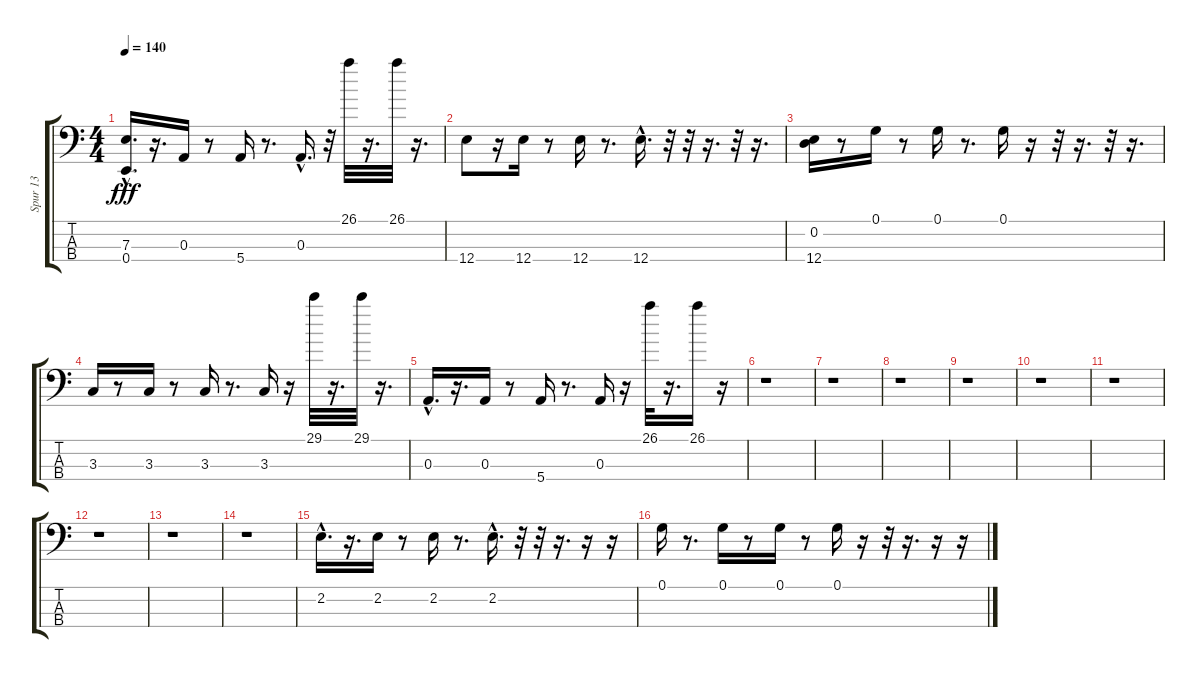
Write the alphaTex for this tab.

\track ("Spur 13" "Spur 13") {instrument synthbass1}
\staff {score tabs}
\tuning (G2 D2 A1 E1) {hide}
\ts (4 4)
\tempo 140
\clef f4
\ks c
(7.3 0.4{hac}).16{d dy fff} r.16{d} 0.3.16 r.8 5.4.16 r.8{d} 0.3{hac}.16{d} r.32 26.1.32 r.16{d} 26.1.32 r.16{d} |
12.4.8 r.16 12.4.16 r.8 12.4.16 r.8{d} 12.4{hac}.16{d} r.32 r.32 r.16{d} r.32 r.16{d} |
(0.2 12.4).16 r.8 0.1.16 r.8 0.1.16 r.8{d} 0.1.16 r.16 r.32 r.16{d} r.32 r.16{d} |
3.3.16 r.8 3.3.16 r.8 3.3.16 r.8{d} 3.3.16 r.16 29.1.32 r.16{d} 29.1.32 r.16{d} |
0.3{hac}.16{d} r.16{d} 0.3.16 r.8 5.4.16 r.8{d} 0.3.16 r.16 26.1.32 r.16{d} 26.1.16 r.16 |
r.1 |
r.1 |
r.1 |
r.1 |
r.1 |
r.1 |
r.1 |
r.1 |
r.1 |
2.2{hac}.16{d} r.16{d} 2.2.16 r.8 2.2.16 r.8{d} 2.2{hac}.16{d} r.32 r.32 r.16{d} r.16 r.16 |
0.1.16 r.8{d} 0.1.16 r.8 0.1.16 r.8 0.1.16 r.16 r.32 r.16{d} r.16 r.16
